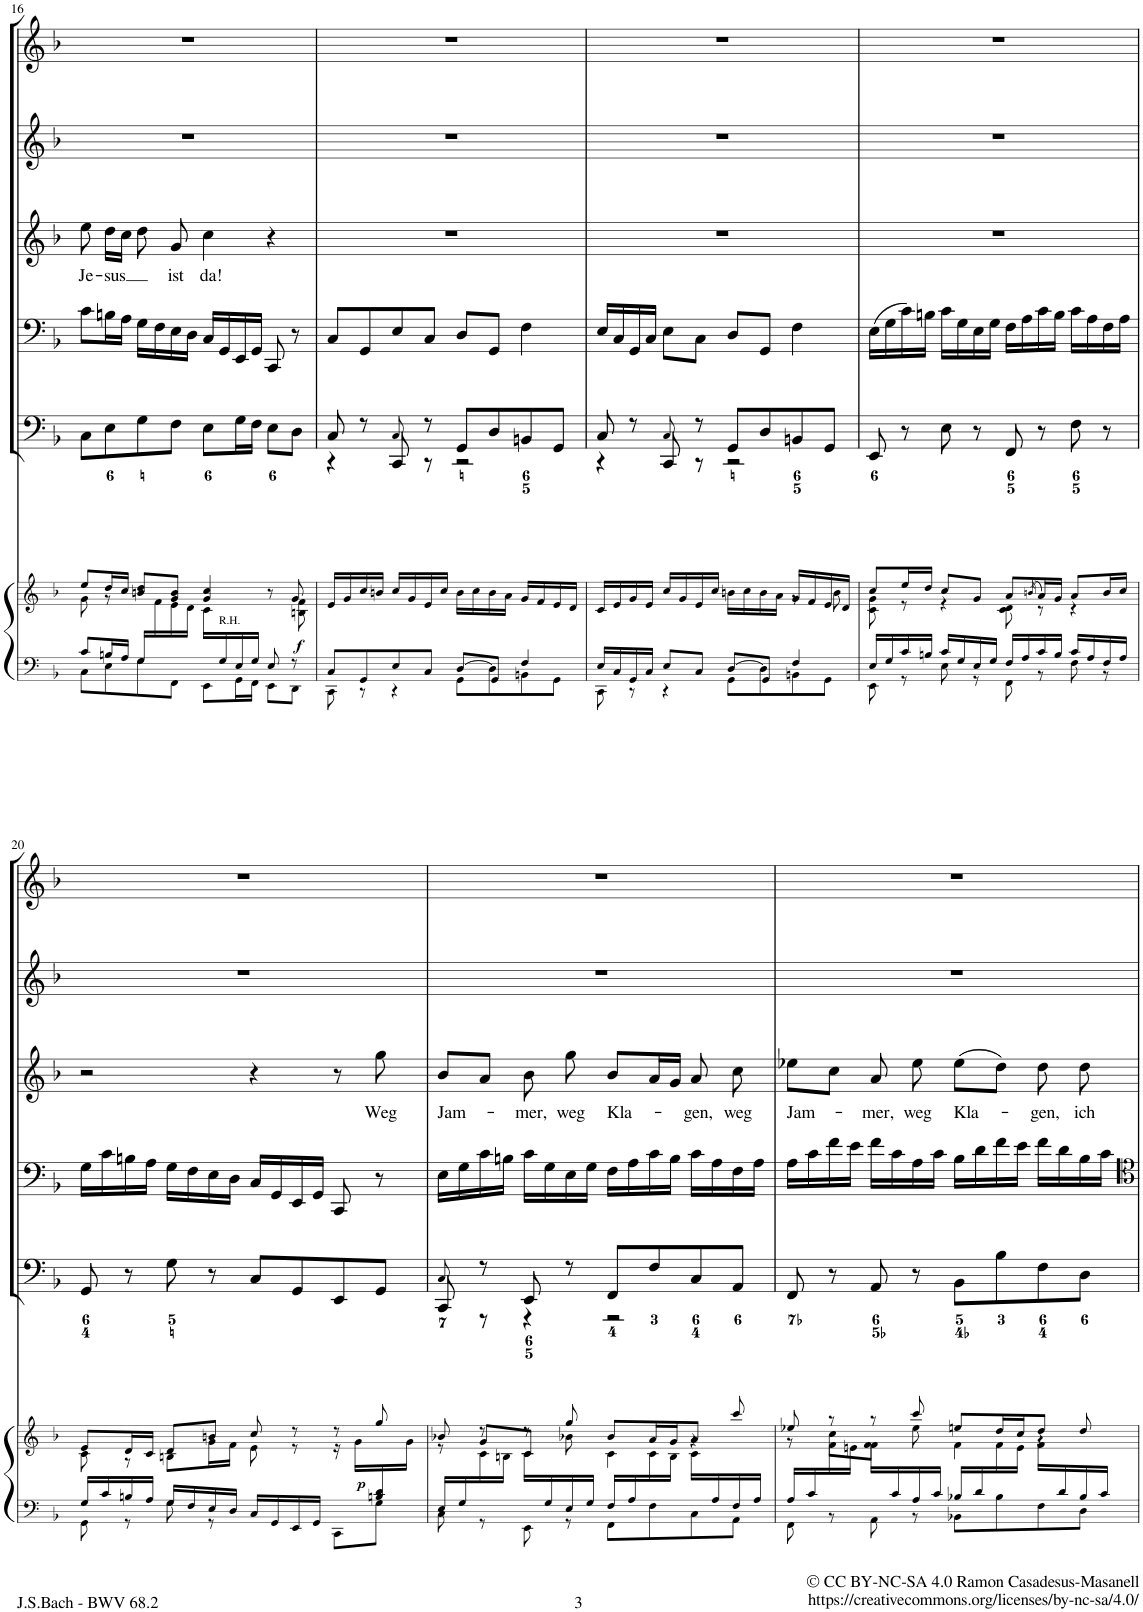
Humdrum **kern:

**kern	**kern	**dynam	**kern	**kern	**kern	**text	**kern	**kern
*part6	*part6	*part6	*part5	*part4	*part3	*part3	*part2	*part1
*staff7	*staff6	*staff6/7	*staff5	*staff4	*staff3	*staff3	*staff2	*staff1
*I"Piano reduction	*	*	*I"Continuo	*I"Violoncello piccolo	*I"Soprano	*	*I"Violino I	*I"Oboe I
*I'Pno	*	*	*	*I'Vc	*	*	*I'Vln	*I'Ob
!!LO:PB:g=z
*clefF4	*clefG2	*	*clefF4	*clefF4	*clefG2	*	*clefG2	*clefG2
*k[b-]	*k[b-]	*	*k[b-]	*k[b-]	*k[b-]	*	*k[b-]	*k[b-]
*M4/4	*M4/4	*	*M4/4	*M4/4	*M4/4	*	*M4/4	*M4/4
*met(c)	*met(c)	*	*met(c)	*met(c)	*met(c)	*	*met(c)	*met(c)
=16	=16	=16	=16	=16	=16	=16	=16	=16
*^	*^	*	*	*	*	*	*	*
*	*^	*	*^	*	*	*	*	*	*	*
!	!	!	!	!	!	!	!	!	!	!LO:LY:b	!	!
4ryy	8c/L	8C\L	8ee/L	8g\	2ryy	.	8C\L	8c\L	8ee\	Je-	1r	1r
!	!	!	!	!	!	!	!	!	!	!LO:LY:b	!	!
.	16Bn/L	8E\	16dd/L	8r	.	.	8E\	16Bn\L	16dd\LL	sus	.	.
.	16A/JJ	.	16cc/JJ	.	.	.	.	16A\JJ	16cc\JJ	.	.	.
16G/LL	4ryy	8G\	8bn/ 8dd/L	16ryy	.	.	8G\	16G\LL	8dd\	.	.	.
2ryy	.	.	.	16f\	.	.	.	16F\	.	.	.	.
!	!	!	!	!	!	!	!	!	!	!LO:LY:b	!	!
.	.	8FF\J	8g/ 8b/J	16e\	.	.	8F\J	16E\	8g/	ist	.	.
.	.	.	.	16d\JJ	.	.	.	16D\JJ	.	.	.	.
!	!	!	!	!	!	!	!	!	!	!LO:LY:b	!	!
.	16ryy	8EE\L	4g/ 4cc/	4ryy	16c\LL	.	8E\L	16C/LL	4cc\	da!	.	.
!	!LO:TX:a:t=R.H.	!	!	!	!	!	!	!	!	!	!	!
.	16G/	.	.	.	4..ryy	.	.	16GG/	.	.	.	.
.	16E/	16GG\L	.	.	.	.	16G\L	16EE/	.	.	.	.
.	16G/JJ	16FF\JJ	.	.	.	.	16F\JJ	16GG/JJ	.	.	.	.
.	8E/	8EE\L	8r	8ryy	.	.	8E\L	8CC/	4r	.	.	.
8.ryy	.	.	.	.	.	.	.	.	.	.	.	.
!	!	!	!	!	!	!LO:DY:b	!	!	!	!	!	!
.	8r	8DD\J	8g/	8Bn\ 8f\	.	f	8D\J	8r	.	.	.	.
*	*v	*v	*	*	*	*	*	*	*	*	*	*
*	*	*v	*v	*v	*	*	*	*	*	*	*
=17	=17	=17	=17	=17	=17	=17	=17	=17	=17
*	*	*	*	*^	*	*	*	*	*
8C/L	8CC\	16e/LL	.	8C/	4r	8C/L	1r	.	1r	1r
.	.	16g/	.	.	.	.	.	.	.	.
8GG/	8r	16cc/	.	8r	.	8GG/	.	.	.	.
.	.	16bn/JJ	.	.	.	.	.	.	.	.
8E/	4r	16cc/LL	.	8C!/	8CC/	8E/	.	.	.	.
.	.	16g/	.	.	.	.	.	.	.	.
8C/J	.	16e/	.	8r	8r	8C/J	.	.	.	.
.	.	16cc/JJ	.	.	.	.	.	.	.	.
[8D/L	8GG\L	16b\LL	.	8GG/L	2r	8D/L	.	.	.	.
.	.	16cc\	.	.	.	.	.	.	.	.
8GG/J	8D\]	16b\	.	8D/	.	8GG/J	.	.	.	.
.	.	16a\JJ	.	.	.	.	.	.	.	.
4F/	8BBn\	16g/LL	.	8BBn/	.	4F\	.	.	.	.
.	.	16f/	.	.	.	.	.	.	.	.
.	8GG\J	16e/	.	8GG/J	.	.	.	.	.	.
.	.	16d/JJ	.	.	.	.	.	.	.	.
=18	=18	=18	=18	=18	=18	=18	=18	=18	=18	=18
*	*	*^	*	*	*	*	*	*	*	*
16E/LL	8CC\	16c/LL	2ryy	.	8C/	4r	16E/LL	1r	.	1r	1r
16C/	.	16e/	.	.	.	.	16C/	.	.	.	.
16GG/	8r	16g/	.	.	8r	.	16GG/	.	.	.	.
16C/JJ	.	16e/JJ	.	.	.	.	16C/JJ	.	.	.	.
8E/L	4r	16cc/LL	.	.	8C!/	8CC/	8E\L	.	.	.	.
.	.	16g/	.	.	.	.	.	.	.	.	.
8C/J	.	16e/	.	.	8r	8r	8C\J	.	.	.	.
.	.	16cc/JJ	.	.	.	.	.	.	.	.	.
[8D/L	8GG\L	16bn\LL	4ryy	.	8GG/L	2r	8D/L	.	.	.	.
.	.	16cc\	.	.	.	.	.	.	.	.	.
8GG/J	8D\]	16b\	.	.	8D/	.	8GG/J	.	.	.	.
.	.	16a\JJ	.	.	.	.	.	.	.	.	.
4F/	8BBn\	16g/LL	8r	.	8BBn/	.	4F\	.	.	.	.
.	.	16f/	.	.	.	.	.	.	.	.	.
.	8GG\J	16e/	8b\	.	8GG/J	.	.	.	.	.	.
.	.	16d/JJ	.	.	.	.	.	.	.	.	.
*	*	*	*	*	*v	*v	*	*	*	*	*
=19	=19	=19	=19	=19	=19	=19	=19	=19	=19	=19
16E/LL	8EE\	8cc/L	8c\ 8g\	.	8EE/	(16E\LL	1r	.	1r	1r
16G/	.	.	.	.	.	16G\	.	.	.	.
16c/	8r	16ee/L	8r	.	8r	16c\)	.	.	.	.
16Bn/JJ	.	16dd/JJ	.	.	.	16Bn\JJ	.	.	.	.
16c/LL	8E\	8cc/L	4r	.	8E\	16c\LL	.	.	.	.
16G/	.	.	.	.	.	16G\	.	.	.	.
16E/	8r	8g/J	.	.	8r	16E\	.	.	.	.
16G/JJ	.	.	.	.	.	16G\JJ	.	.	.	.
16F/LL	8FF\	8a/L	8c\ 8d\	.	8FF/	16F\LL	.	.	.	.
16A/	.	.	.	.	.	16A\	.	.	.	.
.	.	(16qbn/	.	.	.	.	.	.	.	.
16c/	8r	16a/L)	8r	.	8r	16c\	.	.	.	.
16B/JJ	.	16g/JJ	.	.	.	16B\JJ	.	.	.	.
16c/LL	8F\	8a/L	4r	.	8F\	16c\LL	.	.	.	.
16A/	.	.	.	.	.	16A\	.	.	.	.
16F/	8r	16b/L	.	.	8r	16F\	.	.	.	.
16A/JJ	.	16cc/JJ	.	.	.	16A\JJ	.	.	.	.
!!LO:LB:g=z
=20	=20	=20	=20	=20	=20	=20	=20	=20	=20	=20
*	*^	*	*	*	*	*	*	*	*	*
2..ryy	16G/LL	8GG\	8e/L	8c\	.	8GG/	16G\LL	2r	.	1r	1r
.	16c/	.	.	.	.	.	16c\	.	.	.	.
.	16Bn/	8r	16d/L	8r	.	8r	16Bn\	.	.	.	.
.	16A/JJ	.	16c/JJ	.	.	.	16A\JJ	.	.	.	.
.	16G/LL	8G\	8d/L	8Bn\L	.	8G\	16G\LL	.	.	.	.
.	16F/	.	.	.	.	.	16F\	.	.	.	.
.	16E/	8r	8bn/J	16g\L	.	8r	16E\	.	.	.	.
.	16D/JJ	.	.	16f\JJ	.	.	16D\JJ	.	.	.	.
.	16C/LL	4ryy	8cc/	8e\	.	8C/L	16C/LL	4r	.	.	.
.	16GG/	.	.	.	.	.	16GG/	.	.	.	.
.	16EE/	.	8r	8r	.	8GG/	16EE/	.	.	.	.
.	16GG/JJ	.	.	.	.	.	16GG/JJ	.	.	.	.
.	4ryy	8CC\L	8r	16r	.	8EE/	8CC/	8r	.	.	.
!	!	!	!	!	!LO:DY:b	!	!	!	!	!	!
.	.	.	.	16g\LL	p	.	.	.	.	.	.
!	!	!	!	!	!	!	!	!	!LO:LY:b	!	!
16Bn/ 16d/	.	8G\J	8gg/	16ryy	.	8GG/J	8r	8gg\	Weg	.	.
16ryy	.	.	.	16g\JJ	.	.	.	.	.	.	.
*	*v	*v	*	*	*	*	*	*	*	*	*
=21	=21	=21	=21	=21	=21	=21	=21	=21	=21	=21
*	*	*	*^	*	*^	*	*	*	*	*
!	!	!	!	!	!	!	!	!	!	!LO:LY:b	!	!
16E/LL	8C\	8b-X/	8r	8ryy	.	8C!/	8CC/	16E\LL	8b-/L	Jam-	1r	1r
16G/	.	.	.	.	.	.	.	16G\	.	.	.	.
8.ryy	8r	8r	8g/L	16c\	.	8r	8r	16c\	8a/J	.	.	.
.	.	.	.	16Bn\JJ	.	.	.	16Bn\JJ	.	.	.	.
!	!	!	!	!	!	!	!	!	!	!LO:LY:b	!	!
.	8EE\	8r	8c/J	16c\LL	.	8EE/	4r	16c\LL	8b-\	-mer,	.	.
16G/	.	.	.	16ryy	.	.	.	16G\	.	.	.	.
!	!	!	!	!	!	!	!	!	!	!LO:LY:b	!	!
*	*	*	*v	*v	*	*	*	*	*	*	*	*
16E/	8r	8gg/	8b-X\	.	8r	.	16E\	8gg\	weg	.	.
16G/JJ	.	.	.	.	.	.	16G\JJ	.	.	.	.
!	!	!	!	!	!	!	!	!	!LO:LY:b	!	!
16F/LL	8FF\L	8b-/L	4c\	.	8FF/L	2r	16F\LL	8b-/L	Kla-	.	.
16A/	.	.	.	.	.	.	16A\	.	.	.	.
*	*	*	*^	*	*	*	*	*	*	*	*
8.ryy	8F\	16a/L	.	16c\	.	8F/	.	16c\	16a/L	.	.	.
.	.	16g/J	.	16B\JJ	.	.	.	16B\JJ	16g/JJ	.	.	.
!	!	!	!	!	!	!	!	!	!	!LO:LY:b	!	!
.	8C\	8a/J	4r	16c\LL	.	8C/	.	16c\LL	8a/	gen,	.	.
16A/	.	.	.	8.ryy	.	.	.	16A\	.	.	.	.
!	!	!	!	!	!	!	!	!	!	!LO:LY:b	!	!
16F/	8AA\J	8ccc/	.	.	.	8AA/J	.	16F\	8cc\	weg	.	.
16A/JJ	.	.	.	.	.	.	.	16A\JJ	.	.	.	.
*	*	*	*	*	*	*v	*v	*	*	*	*	*
=22	=22	=22	=22	=22	=22	=22	=22	=22	=22	=22	=22
!	!	!	!	!	!	!	!	!	!LO:LY:b	!	!
16A/LL	8FF\	8ee-X/	8r	8ryy	.	8FF/	16A\LL	8ee-X\L	Jam-	1r	1r
16c/	.	.	.	.	.	.	16c\	.	.	.	.
8.ryy	8r	8r	8cc\L	16f\	.	8r	16f\	8cc\J	.	.	.
.	.	.	.	16en\JJ	.	.	16e\JJ	.	.	.	.
!	!	!	!	!	!	!	!	!	!LO:LY:b	!	!
.	8AA\	8r	8f\J	16f\LL	.	8AA/	16f\LL	8a/	-mer,	.	.
16c/	.	.	.	16ryy	.	.	16c\	.	.	.	.
!	!	!	!	!	!	!	!	!	!LO:LY:b	!	!
*	*	*	*v	*v	*	*	*	*	*	*	*
16A/	8r	8ccc/	8ee-\	.	8r	16A\	8ee-\	weg	.	.
16c/JJ	.	.	.	.	.	16c\JJ	.	.	.	.
!	!	!	!	!	!	!	!	!LO:LY:b	!	!
16B-X/LL	8BB-X\L	8een/L	4f\	.	8BB-\L	16B-\LL	(8ee-\L	Kla-	.	.
16d/	.	.	.	.	.	16d\	.	.	.	.
*	*	*	*^	*	*	*	*	*	*	*
8.ryy	8B-\	16dd/L	.	16f\	.	8B-\	16f\	8dd\J)	.	.	.
.	.	16cc/J	.	16e\JJ	.	.	16e\JJ	.	.	.	.
!	!	!	!	!	!	!	!	!	!LO:LY:b	!	!
.	8F\	8dd/J	4r	16f\LL	.	8F\	16f\LL	8dd\	-gen,	.	.
16d/	.	.	.	8.ryy	.	.	16d\	.	.	.	.
!	!	!	!	!	!	!	!	!	!LO:LY:b	!	!
16B-/	8D\J	8dd/	.	.	.	8D\J	16B-\	8dd\	ich	.	.
16c/JJ	.	.	.	.	.	.	16c\JJ	.	.	.	.
*v	*v	*	*	*	*	*	*	*	*	*	*
*	*v	*v	*v	*	*	*	*	*	*	*
=	=	=	=	=	=	=	=	=
*-	*-	*-	*-	*-	*-	*-	*-	*-
